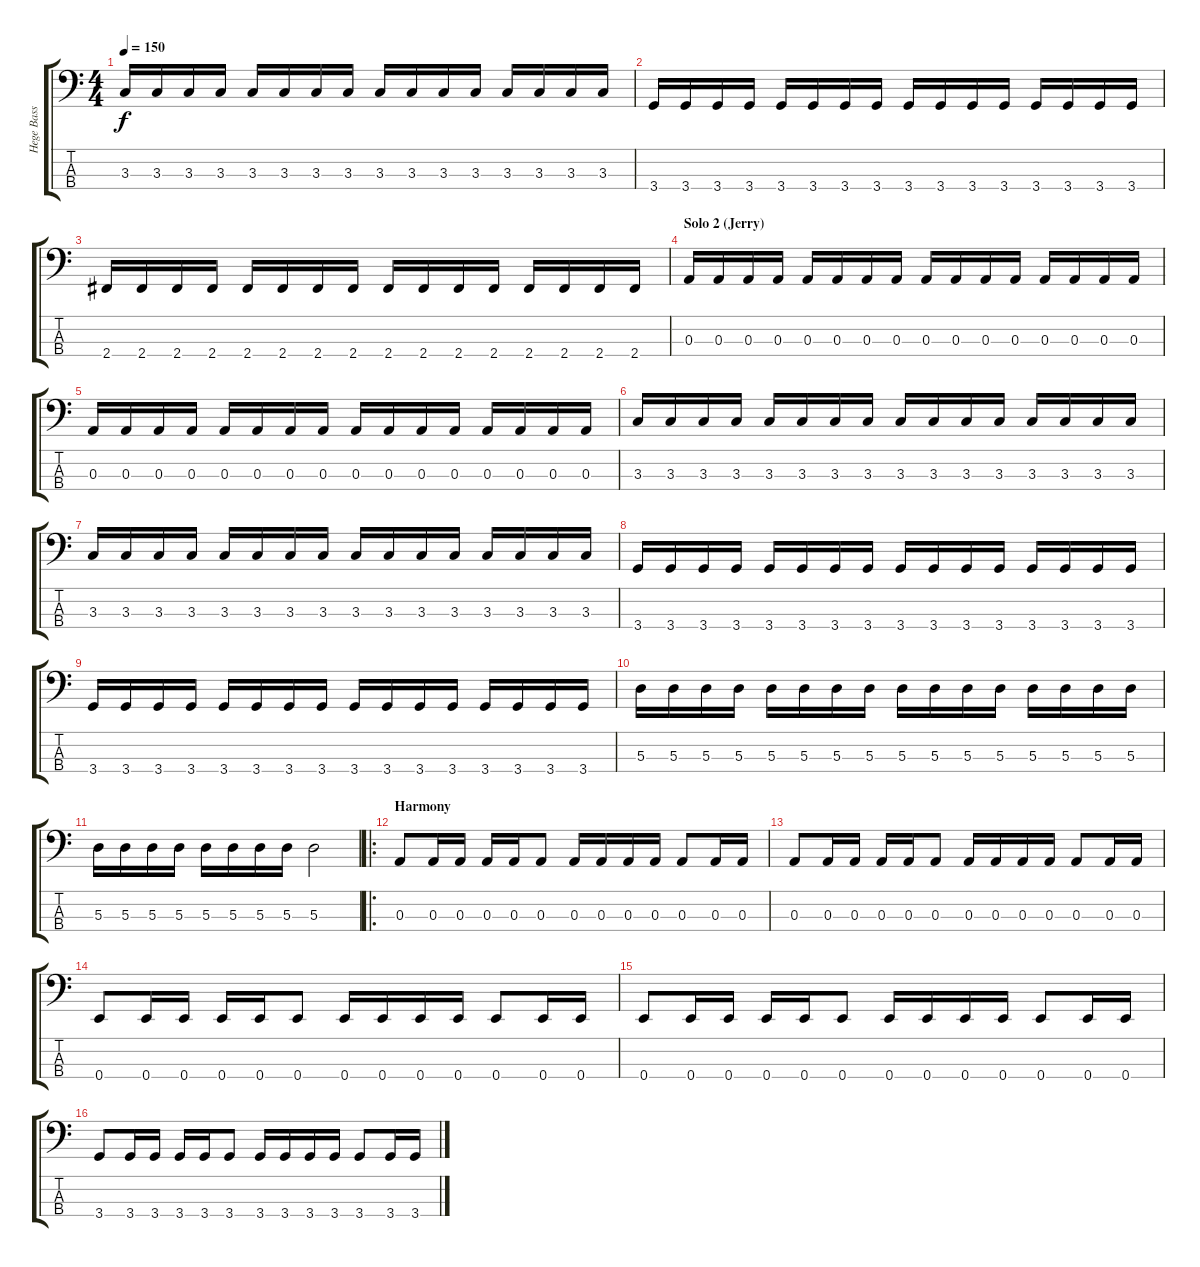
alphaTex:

\track ("Hege Bass" "Hege Bass") {instrument electricbassfinger}
\staff {score tabs}
\tuning (G2 D2 A1 E1) {hide}
\ts (4 4)
\tempo 150
\clef f4
\ks c
3.3.16{dy f} 3.3.16 3.3.16 3.3.16 3.3.16 3.3.16 3.3.16 3.3.16 3.3.16 3.3.16 3.3.16 3.3.16 3.3.16 3.3.16 3.3.16 3.3.16 |
3.4.16 3.4.16 3.4.16 3.4.16 3.4.16 3.4.16 3.4.16 3.4.16 3.4.16 3.4.16 3.4.16 3.4.16 3.4.16 3.4.16 3.4.16 3.4.16 |
2.4.16 2.4.16 2.4.16 2.4.16 2.4.16 2.4.16 2.4.16 2.4.16 2.4.16 2.4.16 2.4.16 2.4.16 2.4.16 2.4.16 2.4.16 2.4.16 |
\section ("" "Solo 2 (Jerry)")
0.3.16 0.3.16 0.3.16 0.3.16 0.3.16 0.3.16 0.3.16 0.3.16 0.3.16 0.3.16 0.3.16 0.3.16 0.3.16 0.3.16 0.3.16 0.3.16 |
0.3.16 0.3.16 0.3.16 0.3.16 0.3.16 0.3.16 0.3.16 0.3.16 0.3.16 0.3.16 0.3.16 0.3.16 0.3.16 0.3.16 0.3.16 0.3.16 |
3.3.16 3.3.16 3.3.16 3.3.16 3.3.16 3.3.16 3.3.16 3.3.16 3.3.16 3.3.16 3.3.16 3.3.16 3.3.16 3.3.16 3.3.16 3.3.16 |
3.3.16 3.3.16 3.3.16 3.3.16 3.3.16 3.3.16 3.3.16 3.3.16 3.3.16 3.3.16 3.3.16 3.3.16 3.3.16 3.3.16 3.3.16 3.3.16 |
3.4.16 3.4.16 3.4.16 3.4.16 3.4.16 3.4.16 3.4.16 3.4.16 3.4.16 3.4.16 3.4.16 3.4.16 3.4.16 3.4.16 3.4.16 3.4.16 |
3.4.16 3.4.16 3.4.16 3.4.16 3.4.16 3.4.16 3.4.16 3.4.16 3.4.16 3.4.16 3.4.16 3.4.16 3.4.16 3.4.16 3.4.16 3.4.16 |
5.3.16 5.3.16 5.3.16 5.3.16 5.3.16 5.3.16 5.3.16 5.3.16 5.3.16 5.3.16 5.3.16 5.3.16 5.3.16 5.3.16 5.3.16 5.3.16 |
5.3.16 5.3.16 5.3.16 5.3.16 5.3.16 5.3.16 5.3.16 5.3.16 5.3.2 |
\ro
\section ("" "Harmony")
0.3.8 0.3.16 0.3.16 0.3.16 0.3.16 0.3.8 0.3.16 0.3.16 0.3.16 0.3.16 0.3.8 0.3.16 0.3.16 |
0.3.8 0.3.16 0.3.16 0.3.16 0.3.16 0.3.8 0.3.16 0.3.16 0.3.16 0.3.16 0.3.8 0.3.16 0.3.16 |
0.4.8 0.4.16 0.4.16 0.4.16 0.4.16 0.4.8 0.4.16 0.4.16 0.4.16 0.4.16 0.4.8 0.4.16 0.4.16 |
0.4.8 0.4.16 0.4.16 0.4.16 0.4.16 0.4.8 0.4.16 0.4.16 0.4.16 0.4.16 0.4.8 0.4.16 0.4.16 |
3.4.8 3.4.16 3.4.16 3.4.16 3.4.16 3.4.8 3.4.16 3.4.16 3.4.16 3.4.16 3.4.8 3.4.16 3.4.16
